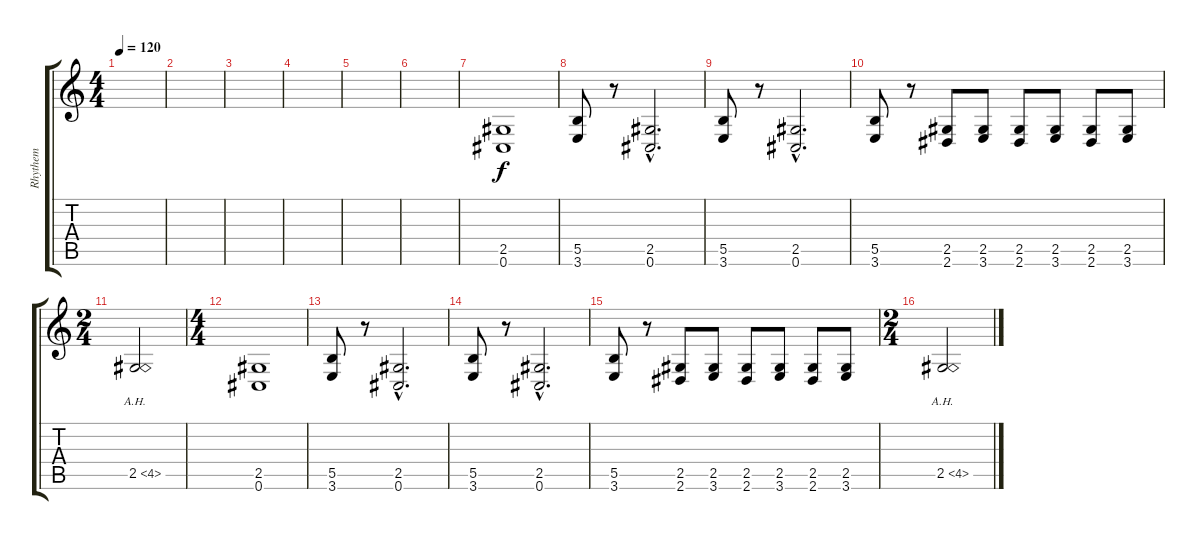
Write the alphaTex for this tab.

\track ("Rhythem" "Rhythem") {instrument distortionguitar}
\staff {score tabs}
\tuning (Db4 Ab3 E3 B2 Gb2 Db2) {hide}
\ts (4 4)
\tempo 120
\clef g2
\ks c
|
|
|
|
|
|
(2.5 0.6).1 |
(5.5 3.6).8 r.8 (2.5{hac} 0.6{hac}).2{d} |
(5.5 3.6).8 r.8 (2.5{hac} 0.6{hac}).2{d} |
(5.5 3.6).8 r.8 (2.5 2.6).8 (2.5 3.6).8 (2.5 2.6).8 (2.5 3.6).8 (2.5 2.6).8 (2.5 3.6).8 |
\ts (2 4)
2.5{ah 2}.2 |
\ts (4 4)
(2.5 0.6).1 |
(5.5 3.6).8 r.8 (2.5{hac} 0.6{hac}).2{d} |
(5.5 3.6).8 r.8 (2.5{hac} 0.6{hac}).2{d} |
(5.5 3.6).8 r.8 (2.5 2.6).8 (2.5 3.6).8 (2.5 2.6).8 (2.5 3.6).8 (2.5 2.6).8 (2.5 3.6).8 |
\ts (2 4)
2.5{ah 2}.2
